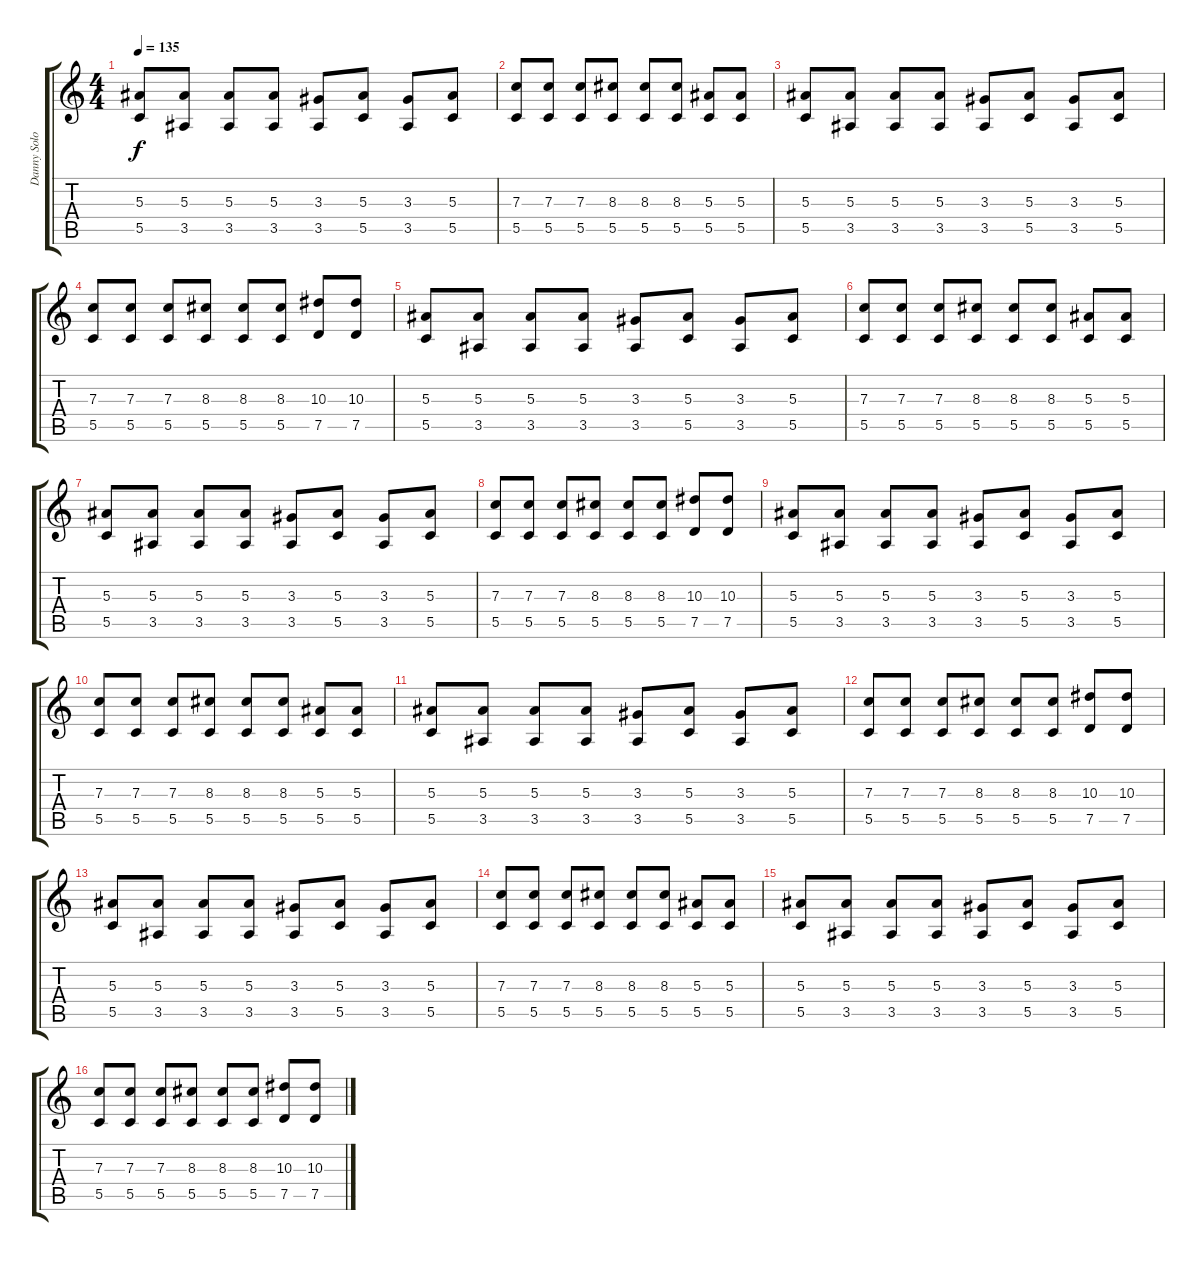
\track ("Danny Solo Backing" "Danny Solo") {instrument distortionguitar}
\staff {score tabs}
\tuning (D4 A3 F3 C3 G2 C2) {hide}
\ts (4 4)
\tempo 135
\clef g2
\ks c
(5.3 5.5).8{dy f} (5.3 3.5).8 (5.3 3.5).8 (5.3 3.5).8 (3.3 3.5).8 (5.3 5.5).8 (3.3 3.5).8 (5.3 5.5).8 |
(7.3 5.5).8 (7.3 5.5).8 (7.3 5.5).8 (8.3 5.5).8 (8.3 5.5).8 (8.3 5.5).8 (5.3 5.5).8 (5.3 5.5).8 |
(5.3 5.5).8 (5.3 3.5).8 (5.3 3.5).8 (5.3 3.5).8 (3.3 3.5).8 (5.3 5.5).8 (3.3 3.5).8 (5.3 5.5).8 |
(7.3 5.5).8 (7.3 5.5).8 (7.3 5.5).8 (8.3 5.5).8 (8.3 5.5).8 (8.3 5.5).8 (10.3 7.5).8 (10.3 7.5).8 |
(5.3 5.5).8 (5.3 3.5).8 (5.3 3.5).8 (5.3 3.5).8 (3.3 3.5).8 (5.3 5.5).8 (3.3 3.5).8 (5.3 5.5).8 |
(7.3 5.5).8 (7.3 5.5).8 (7.3 5.5).8 (8.3 5.5).8 (8.3 5.5).8 (8.3 5.5).8 (5.3 5.5).8 (5.3 5.5).8 |
(5.3 5.5).8 (5.3 3.5).8 (5.3 3.5).8 (5.3 3.5).8 (3.3 3.5).8 (5.3 5.5).8 (3.3 3.5).8 (5.3 5.5).8 |
(7.3 5.5).8 (7.3 5.5).8 (7.3 5.5).8 (8.3 5.5).8 (8.3 5.5).8 (8.3 5.5).8 (10.3 7.5).8 (10.3 7.5).8 |
(5.3 5.5).8 (5.3 3.5).8 (5.3 3.5).8 (5.3 3.5).8 (3.3 3.5).8 (5.3 5.5).8 (3.3 3.5).8 (5.3 5.5).8 |
(7.3 5.5).8 (7.3 5.5).8 (7.3 5.5).8 (8.3 5.5).8 (8.3 5.5).8 (8.3 5.5).8 (5.3 5.5).8 (5.3 5.5).8 |
(5.3 5.5).8 (5.3 3.5).8 (5.3 3.5).8 (5.3 3.5).8 (3.3 3.5).8 (5.3 5.5).8 (3.3 3.5).8 (5.3 5.5).8 |
(7.3 5.5).8 (7.3 5.5).8 (7.3 5.5).8 (8.3 5.5).8 (8.3 5.5).8 (8.3 5.5).8 (10.3 7.5).8 (10.3 7.5).8 |
(5.3 5.5).8 (5.3 3.5).8 (5.3 3.5).8 (5.3 3.5).8 (3.3 3.5).8 (5.3 5.5).8 (3.3 3.5).8 (5.3 5.5).8 |
(7.3 5.5).8 (7.3 5.5).8 (7.3 5.5).8 (8.3 5.5).8 (8.3 5.5).8 (8.3 5.5).8 (5.3 5.5).8 (5.3 5.5).8 |
(5.3 5.5).8 (5.3 3.5).8 (5.3 3.5).8 (5.3 3.5).8 (3.3 3.5).8 (5.3 5.5).8 (3.3 3.5).8 (5.3 5.5).8 |
(7.3 5.5).8 (7.3 5.5).8 (7.3 5.5).8 (8.3 5.5).8 (8.3 5.5).8 (8.3 5.5).8 (10.3 7.5).8 (10.3 7.5).8
